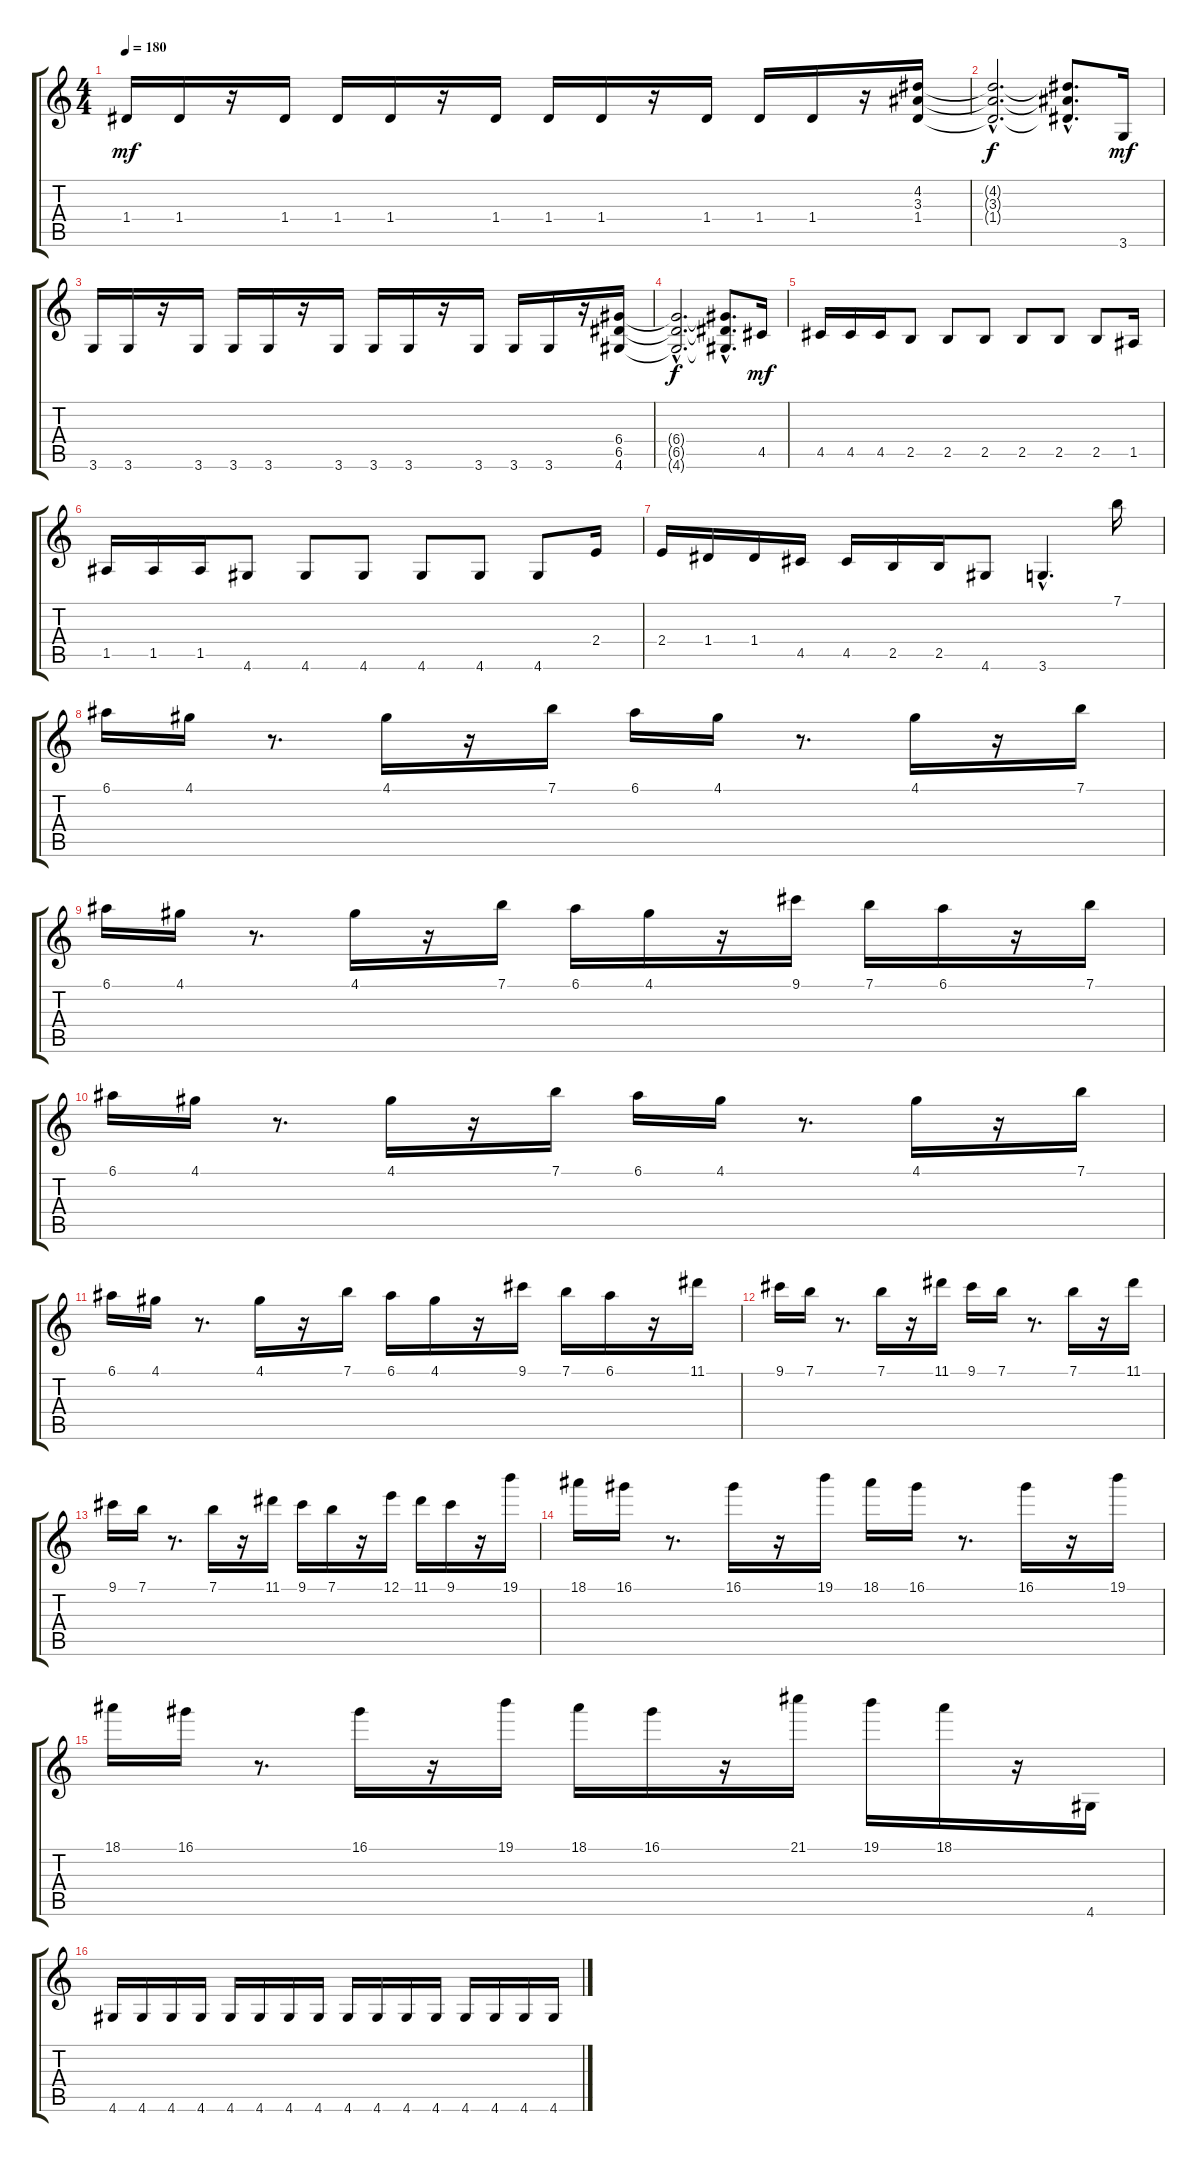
\track "" {instrument overdrivenguitar}
\staff {score tabs}
\tuning (E4 B3 G3 D3 A2 E2) {hide}
\ts (4 4)
\tempo 180
\clef g2
\ks c
1.4.16{dy mf} 1.4.16 r.16 1.4.16 1.4.16 1.4.16 r.16 1.4.16 1.4.16 1.4.16 r.16 1.4.16 1.4.16 1.4.16 r.16 (4.2 3.3 1.4).16 |
(4.2{hac t} 3.3{hac t} 1.4{hac t}).2{d dy f} (4.2{hac t} 3.3{hac t} 1.4{hac t}).8{d} 3.6.16{dy mf} |
3.6.16 3.6.16 r.16 3.6.16 3.6.16 3.6.16 r.16 3.6.16 3.6.16 3.6.16 r.16 3.6.16 3.6.16 3.6.16 r.16 (6.4 6.5 4.6).16 |
(6.4{hac t} 6.5{hac t} 4.6{hac t}).2{d dy f} (6.4{hac t} 6.5{hac t} 4.6{hac t}).8{d} 4.5.16{dy mf} |
4.5.16 4.5.16 4.5.16 2.5.8 2.5.8 2.5.8 2.5.8 2.5.8 2.5.8 1.5.16 |
1.5.16 1.5.16 1.5.16 4.6.8 4.6.8 4.6.8 4.6.8 4.6.8 4.6.8 2.4.16 |
2.4.16 1.4.16 1.4.16 4.5.16 4.5.16 2.5.16 2.5.16 4.6.8 3.6{hac}.4{d} 7.1.16 |
6.1.16 4.1.16 r.8{d} 4.1.16 r.16 7.1.16 6.1.16 4.1.16 r.8{d} 4.1.16 r.16 7.1.16 |
6.1.16 4.1.16 r.8{d} 4.1.16 r.16 7.1.16 6.1.16 4.1.16 r.16 9.1.16 7.1.16 6.1.16 r.16 7.1.16 |
6.1.16 4.1.16 r.8{d} 4.1.16 r.16 7.1.16 6.1.16 4.1.16 r.8{d} 4.1.16 r.16 7.1.16 |
6.1.16 4.1.16 r.8{d} 4.1.16 r.16 7.1.16 6.1.16 4.1.16 r.16 9.1.16 7.1.16 6.1.16 r.16 11.1.16 |
9.1.16 7.1.16 r.8{d} 7.1.16 r.16 11.1.16 9.1.16 7.1.16 r.8{d} 7.1.16 r.16 11.1.16 |
9.1.16 7.1.16 r.8{d} 7.1.16 r.16 11.1.16 9.1.16 7.1.16 r.16 12.1.16 11.1.16 9.1.16 r.16 19.1.16 |
18.1.16 16.1.16 r.8{d} 16.1.16 r.16 19.1.16 18.1.16 16.1.16 r.8{d} 16.1.16 r.16 19.1.16 |
18.1.16 16.1.16 r.8{d} 16.1.16 r.16 19.1.16 18.1.16 16.1.16 r.16 21.1.16 19.1.16 18.1.16 r.16 4.6.16 |
4.6.16 4.6.16 4.6.16 4.6.16 4.6.16 4.6.16 4.6.16 4.6.16 4.6.16 4.6.16 4.6.16 4.6.16 4.6.16 4.6.16 4.6.16 4.6.16
